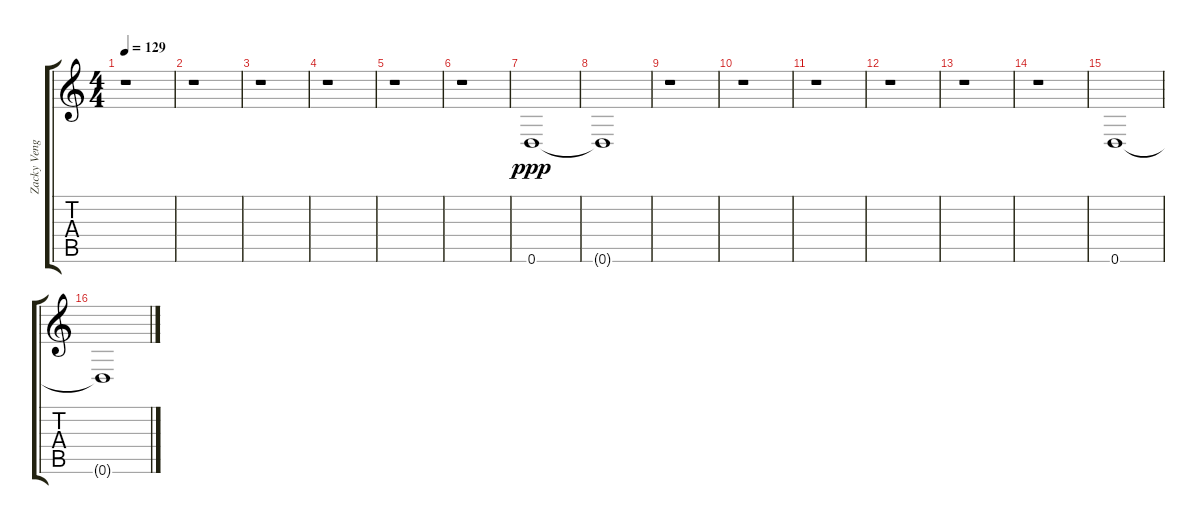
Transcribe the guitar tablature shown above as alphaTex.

\track ("Zacky Vengeance (Lead Guitar 2)" "Zacky Veng") {instrument distortionguitar}
\staff {score tabs}
\tuning (E4 B3 G3 D3 A2 D2) {hide}
\ts (4 4)
\tempo 129
\clef g2
\ks c
r.1{dy ppp} |
r.1 |
r.1 |
r.1 |
r.1 |
r.1 |
0.6.1 |
0.6{t}.1 |
r.1 |
r.1 |
r.1 |
r.1 |
r.1 |
r.1 |
0.6.1 |
0.6{t}.1
